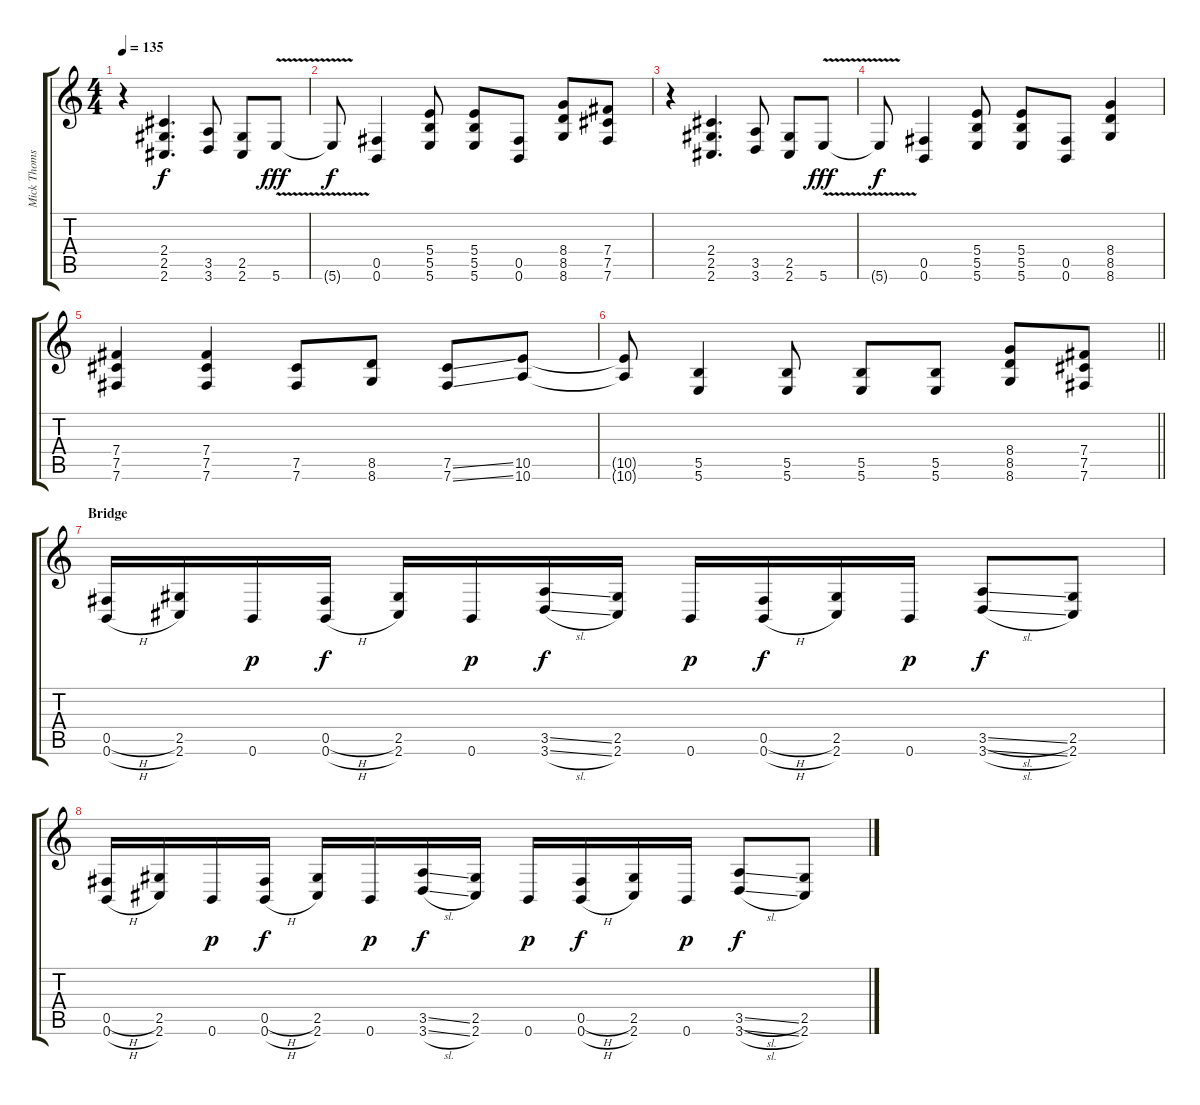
\track ("Mick Thomson" "Mick Thoms") {instrument distortionguitar}
\staff {score tabs}
\tuning (Db4 Ab3 E3 B2 Gb2 B1) {hide}
\ts (4 4)
\tempo 135
\clef g2
\ks c
r.4{dy f} (2.4 2.5 2.6).4{d} (3.5 3.6).8 (2.5 2.6).8 5.6{v}.8{dy fff} |
5.6{t}.8{dy f} (0.5 0.6).4 (5.4 5.5 5.6).8 (5.4 5.5 5.6).8 (0.5 0.6).8 (8.4 8.5 8.6).8 (7.4 7.5 7.6).8 |
r.4 (2.4 2.5 2.6).4{d} (3.5 3.6).8 (2.5 2.6).8 5.6{v}.8{dy fff} |
5.6{t}.8{dy f} (0.5 0.6).4 (5.4 5.5 5.6).8 (5.4 5.5 5.6).8 (0.5 0.6).8 (8.4 8.5 8.6).4 |
(7.4 7.5 7.6).4 (7.4 7.5 7.6).4 (7.5 7.6).8 (8.5 8.6).8 (7.5{ss} 7.6{ss}).8 (10.5 10.6).8 |
\barLineRight lightlight
(10.5{t} 10.6{t}).8 (5.5 5.6).4 (5.5 5.6).8 (5.5 5.6).8 (5.5 5.6).8 (8.4 8.5 8.6).8 (7.4 7.5 7.6).8 |
\section ("" "Bridge")
(0.5{h} 0.6{h}).16 (2.5 2.6).16 0.6.16{dy p} (0.5{h} 0.6{h}).16{dy f} (2.5 2.6).16 0.6.16{dy p} (3.5{ss} 3.6{sl}).16{dy f} (2.5 2.6).16 0.6.16{dy p} (0.5{h} 0.6{h}).16{dy f} (2.5 2.6).16 0.6.16{dy p} (3.5{sl} 3.6{sl}).8{dy f} (2.5 2.6).8 |
(0.5{h} 0.6{h}).16 (2.5 2.6).16 0.6.16{dy p} (0.5{h} 0.6{h}).16{dy f} (2.5 2.6).16 0.6.16{dy p} (3.5{ss} 3.6{sl}).16{dy f} (2.5 2.6).16 0.6.16{dy p} (0.5{h} 0.6{h}).16{dy f} (2.5 2.6).16 0.6.16{dy p} (3.5{sl} 3.6{sl}).8{dy f} (2.5 2.6).8
